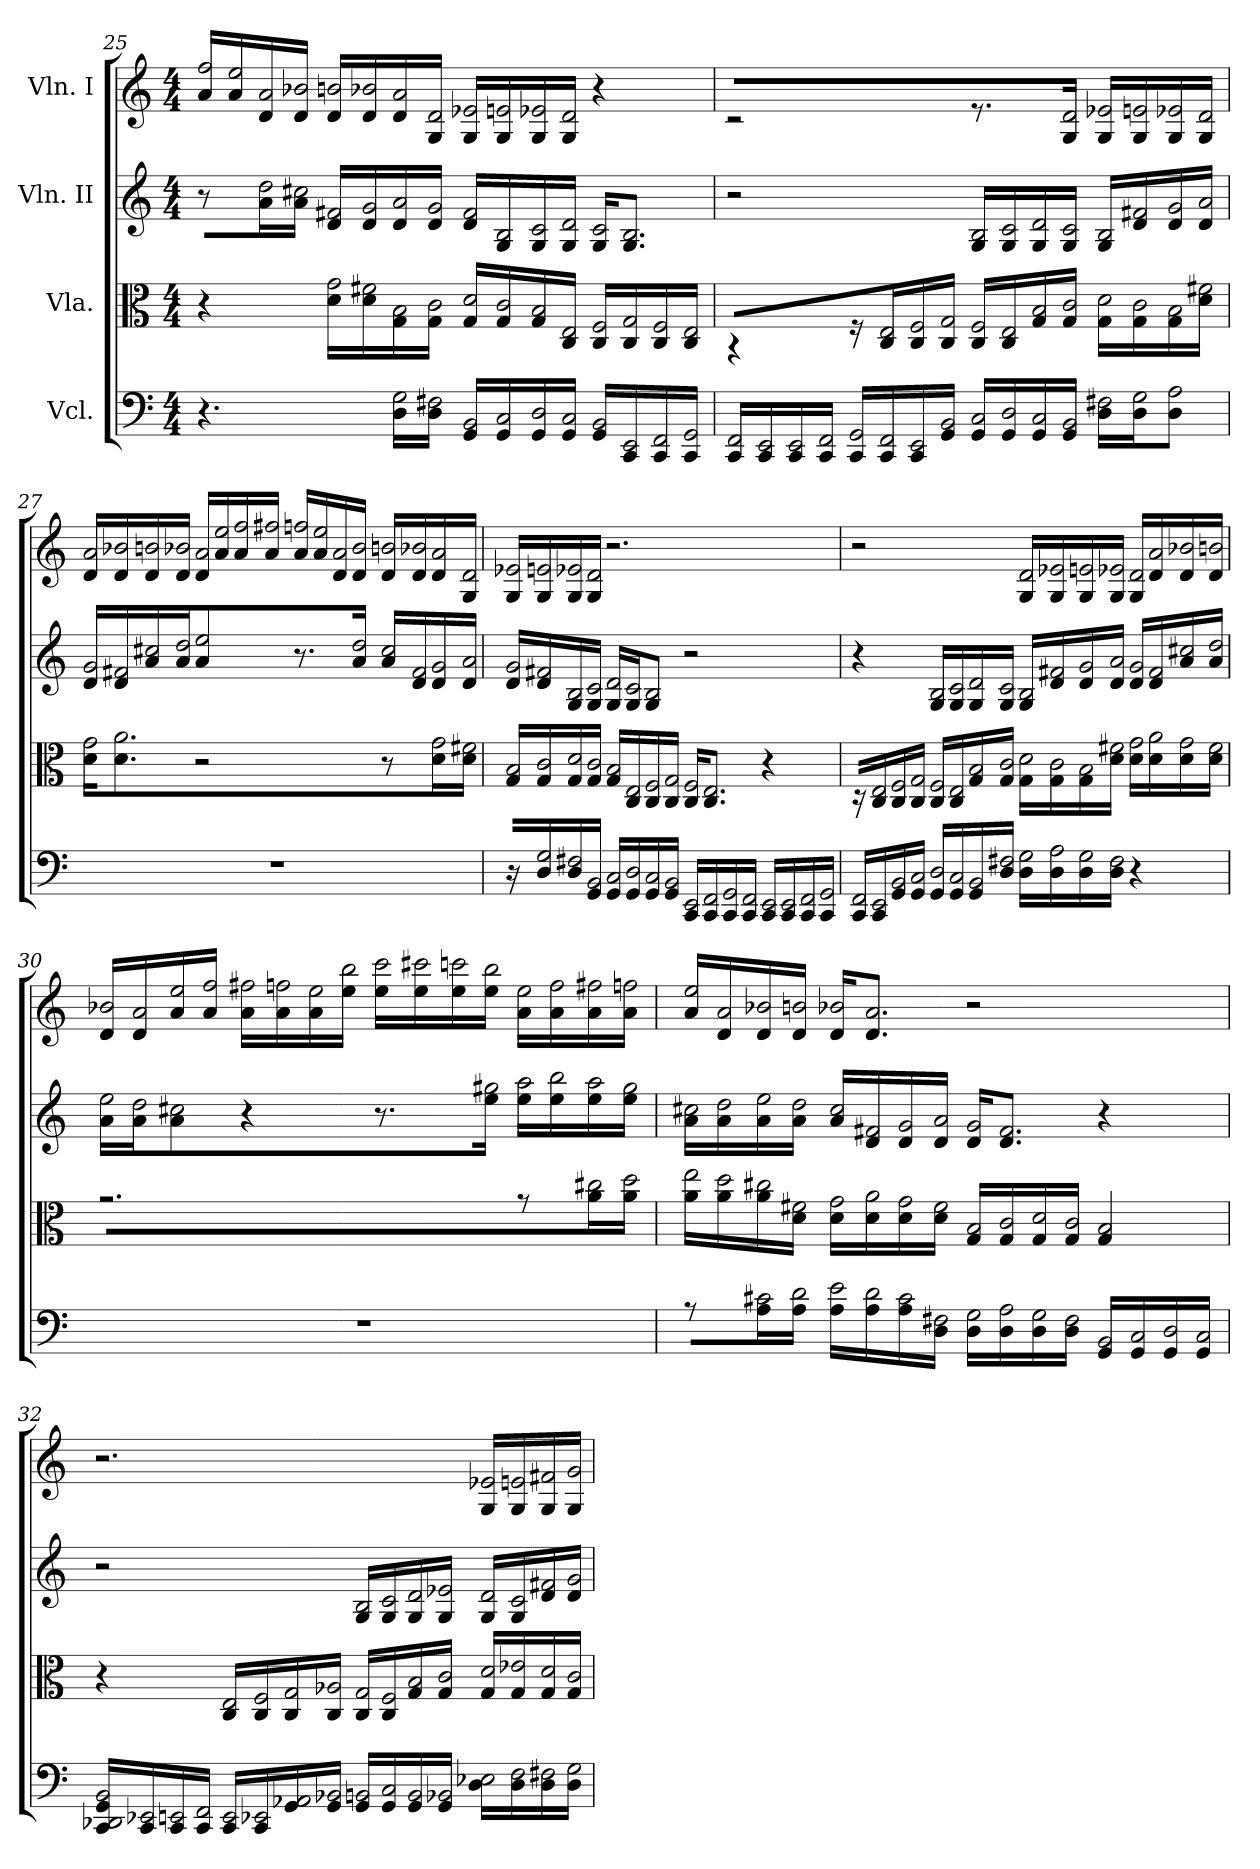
**kern	**kern	**kern	**kern
*part4	*part3	*part2	*part1
*staff4	*staff3	*staff2	*staff1
*I"Vcl.	*I"Vla.	*I"Vln. II	*I"Vln. I
*clefF4	*clefC3	*clefG2	*clefG2
*k[]	*k[]	*k[]	*k[]
*C:	*C:	*C:	*C:
*M4/4	*M4/4	*M4/4	*M4/4
=25	=25	=25	=25
!	!	!	!LO:N:n=2:head=open
4.r	4r	8r	16a 16ffLL
!	!	!	!LO:N:n=2:head=open
.	.	.	16a 16ee
!	!	!LO:N:n=2:head=open	!LO:N:n=2:head=open
.	.	16a 16dd	16d 16a
!	!	!LO:N:n=2:head=open	!LO:N:n=2:head=open
.	.	16a 16cc#XJJ	16d 16b-XJJ
!	!LO:N:n=2:head=open	!LO:N:n=2:head=open	!LO:N:n=2:head=open
.	16d 16gLL	16d 16f#XLL	16d 16bnLL
!	!LO:N:n=2:head=open	!LO:N:n=2:head=open	!LO:N:n=2:head=open
.	16d 16f#X	16d 16g	16d 16b-X
!LO:N:n=2:head=open	!LO:N:n=2:head=open	!LO:N:n=2:head=open	!LO:N:n=2:head=open
16D 16GLL	16G 16B	16d 16a	16d 16a
!LO:N:n=2:head=open	!LO:N:n=2:head=open	!LO:N:n=2:head=open	!LO:N:n=2:head=open
16D 16F#XJJ	16G 16cJJ	16d 16gJJ	16G 16dJJ
!LO:N:n=2:head=open	!LO:N:n=2:head=open	!LO:N:n=2:head=open	!LO:N:n=2:head=open
16GG 16BBLL	16G 16dLL	16d 16f#LL	16G 16e-XLL
!LO:N:n=2:head=open	!LO:N:n=2:head=open	!LO:N:n=2:head=open	!LO:N:n=2:head=open
16GG 16C	16G 16c	16G 16B	16G 16en
!LO:N:n=2:head=open	!LO:N:n=2:head=open	!LO:N:n=2:head=open	!LO:N:n=2:head=open
16GG 16D	16G 16B	16G 16c	16G 16e-X
!LO:N:n=2:head=open	!LO:N:n=2:head=open	!LO:N:n=2:head=open	!LO:N:n=2:head=open
16GG 16CJJ	16C 16EJJ	16G 16dJJ	16G 16dJJ
!LO:N:n=2:head=open	!LO:N:n=2:head=open	!LO:N:n=2:head=open	!
16GG 16BBLL	16C 16FLL	16G 16cKL	4r
!LO:N:n=2:head=open	!LO:N:n=2:head=open	!LO:N:n=2:head=open	!
16CC 16EE	16C 16G	8.G 8.BJ	.
!LO:N:n=2:head=open	!LO:N:n=2:head=open	!	!
16CC 16FF	16C 16F	.	.
!LO:N:n=2:head=open	!LO:N:n=2:head=open	!	!
16CC 16GGJJ	16C 16EJJ	.	.
=26	=26	=26	=26
!LO:N:n=2:head=open	!	!	!
16CC 16FFLL	4r	2r	2r
!LO:N:n=2:head=open	!	!	!
16CC 16EE	.	.	.
!LO:N:n=2:head=open	!	!	!
16CC 16EE	.	.	.
!LO:N:n=2:head=open	!	!	!
16CC 16FFJJ	.	.	.
!LO:N:n=2:head=open	!	!	!
16CC 16GGLL	16r	.	.
!LO:N:n=2:head=open	!LO:N:n=2:head=open	!	!
16CC 16FF	16C 16E	.	.
!LO:N:n=2:head=open	!LO:N:n=2:head=open	!	!
16CC 16EE	16C 16F	.	.
!LO:N:n=2:head=open	!LO:N:n=2:head=open	!	!
16GG 16BBJJ	16C 16GJJ	.	.
!LO:N:n=2:head=open	!LO:N:n=2:head=open	!LO:N:n=2:head=open	!
16GG 16CLL	16C 16FLL	16G 16BLL	8.r
!LO:N:n=2:head=open	!LO:N:n=2:head=open	!LO:N:n=2:head=open	!
16GG 16D	16C 16E	16G 16c	.
!LO:N:n=2:head=open	!LO:N:n=2:head=open	!LO:N:n=2:head=open	!
16GG 16C	16G 16B	16G 16d	.
!LO:N:n=2:head=open	!LO:N:n=2:head=open	!LO:N:n=2:head=open	!LO:N:n=2:head=open
16GG 16BBJJ	16G 16cJJ	16G 16cJJ	16G 16dJJ
!LO:N:n=2:head=open	!LO:N:n=2:head=open	!LO:N:n=2:head=open	!LO:N:n=2:head=open
16D 16F#XLL	16G 16dLL	16G 16BLL	16G 16e-XLL
!LO:N:n=2:head=open	!LO:N:n=2:head=open	!LO:N:n=2:head=open	!LO:N:n=2:head=open
16D 16GJ	16G 16c	16d 16f#X	16G 16en
!LO:N:n=2:head=open	!LO:N:n=2:head=open	!LO:N:n=2:head=open	!LO:N:n=2:head=open
8D 8AJ	16G 16B	16d 16g	16G 16e-X
!	!LO:N:n=2:head=open	!LO:N:n=2:head=open	!LO:N:n=2:head=open
.	16d 16f#XJJ	16d 16aJJ	16G 16dJJ
=27	=27	=27	=27
!	!LO:N:n=2:head=open	!LO:N:n=2:head=open	!LO:N:n=2:head=open
1r	16d 16gKL	16d 16gLL	16d 16aLL
!	!LO:N:n=2:head=open	!LO:N:n=2:head=open	!LO:N:n=2:head=open
.	8.d 8.aJ	16d 16f#X	16d 16b-X
!	!	!LO:N:n=2:head=open	!LO:N:n=2:head=open
.	.	16a 16cc#X	16d 16bn
!	!	!LO:N:n=2:head=open	!LO:N:n=2:head=open
.	.	16a 16ddJJ	16d 16b-XJJ
!	!	!LO:N:n=2:head=open	!LO:N:n=2:head=open
.	2r	4a 4ee	16d 16aLL
!	!	!	!LO:N:n=2:head=open
.	.	.	16a 16ee
!	!	!	!LO:N:n=2:head=open
.	.	.	16a 16ff
!	!	!	!LO:N:n=2:head=open
.	.	.	16a 16ff#XJJ
!	!	!	!LO:N:n=2:head=open
.	.	8.r	16a 16ffnLL
!	!	!	!LO:N:n=2:head=open
.	.	.	16a 16ee
!	!	!	!LO:N:n=2:head=open
.	.	.	16d 16a
!	!	!LO:N:n=2:head=open	!LO:N:n=2:head=open
.	.	16a 16ddJJ	16d 16b-JJ
!	!	!LO:N:n=2:head=open	!LO:N:n=2:head=open
.	8r	16a 16cc#LL	16d 16bnLL
!	!	!LO:N:n=2:head=open	!LO:N:n=2:head=open
.	.	16d 16f#	16d 16b-X
!	!LO:N:n=2:head=open	!LO:N:n=2:head=open	!LO:N:n=2:head=open
.	16d 16g	16d 16g	16d 16a
!	!LO:N:n=2:head=open	!LO:N:n=2:head=open	!LO:N:n=2:head=open
.	16d 16f#XJJ	16d 16aJJ	16G 16dJJ
=28	=28	=28	=28
!	!LO:N:n=2:head=open	!LO:N:n=2:head=open	!LO:N:n=2:head=open
16r	16G 16BLL	16d 16gLL	16G 16e-XLL
!LO:N:n=2:head=open	!LO:N:n=2:head=open	!LO:N:n=2:head=open	!LO:N:n=2:head=open
16D 16G	16G 16c	16d 16f#X	16G 16en
!LO:N:n=2:head=open	!LO:N:n=2:head=open	!LO:N:n=2:head=open	!LO:N:n=2:head=open
16D 16F#X	16G 16d	16G 16B	16G 16e-X
!LO:N:n=2:head=open	!LO:N:n=2:head=open	!LO:N:n=2:head=open	!LO:N:n=2:head=open
16GG 16BBJJ	16G 16cJJ	16G 16cJJ	16G 16dJJ
!LO:N:n=2:head=open	!LO:N:n=2:head=open	!LO:N:n=2:head=open	!
16GG 16CLL	16G 16BLL	16G 16dLL	2.r
!LO:N:n=2:head=open	!LO:N:n=2:head=open	!LO:N:n=2:head=open	!
16GG 16D	16C 16E	16G 16cJ	.
!LO:N:n=2:head=open	!LO:N:n=2:head=open	!LO:N:n=2:head=open	!
16GG 16C	16C 16F	8G 8BJ	.
!LO:N:n=2:head=open	!LO:N:n=2:head=open	!	!
16GG 16BBJJ	16C 16GJJ	.	.
!LO:N:n=2:head=open	!LO:N:n=2:head=open	!	!
16CC 16EELL	16C 16FKL	2r	.
!LO:N:n=2:head=open	!LO:N:n=2:head=open	!	!
16CC 16FF	8.C 8.EJ	.	.
!LO:N:n=2:head=open	!	!	!
16CC 16GG	.	.	.
!LO:N:n=2:head=open	!	!	!
16CC 16FFJJ	.	.	.
!LO:N:n=2:head=open	!	!	!
16CC 16EELL	4r	.	.
!LO:N:n=2:head=open	!	!	!
16CC 16EE	.	.	.
!LO:N:n=2:head=open	!	!	!
16CC 16FF	.	.	.
!LO:N:n=2:head=open	!	!	!
16CC 16GGJJ	.	.	.
=29	=29	=29	=29
!LO:N:n=2:head=open	!	!	!
16CC 16FFLL	16r	4r	2r
!LO:N:n=2:head=open	!LO:N:n=2:head=open	!	!
16CC 16EE	16C 16E	.	.
!LO:N:n=2:head=open	!LO:N:n=2:head=open	!	!
16GG 16BB	16C 16F	.	.
!LO:N:n=2:head=open	!LO:N:n=2:head=open	!	!
16GG 16CJJ	16C 16GJJ	.	.
!LO:N:n=2:head=open	!LO:N:n=2:head=open	!LO:N:n=2:head=open	!
16GG 16DLL	16C 16FLL	16G 16BLL	.
!LO:N:n=2:head=open	!LO:N:n=2:head=open	!LO:N:n=2:head=open	!
16GG 16C	16C 16E	16G 16c	.
!LO:N:n=2:head=open	!LO:N:n=2:head=open	!LO:N:n=2:head=open	!
16GG 16BB	16G 16B	16G 16d	.
!LO:N:n=2:head=open	!LO:N:n=2:head=open	!LO:N:n=2:head=open	!
16D 16F#XJJ	16G 16cJJ	16G 16cJJ	.
!LO:N:n=2:head=open	!LO:N:n=2:head=open	!LO:N:n=2:head=open	!LO:N:n=2:head=open
16D 16GLL	16G 16dLL	16G 16BLL	16G 16dLL
!LO:N:n=2:head=open	!LO:N:n=2:head=open	!LO:N:n=2:head=open	!LO:N:n=2:head=open
16D 16A	16G 16c	16d 16f#X	16G 16e-X
!LO:N:n=2:head=open	!LO:N:n=2:head=open	!LO:N:n=2:head=open	!LO:N:n=2:head=open
16D 16G	16G 16B	16d 16g	16G 16en
!LO:N:n=2:head=open	!LO:N:n=2:head=open	!LO:N:n=2:head=open	!LO:N:n=2:head=open
16D 16F#JJ	16d 16f#XJJ	16d 16aJJ	16G 16e-XJJ
!	!LO:N:n=2:head=open	!LO:N:n=2:head=open	!LO:N:n=2:head=open
4r	16d 16gLL	16d 16gLL	16G 16dLL
!	!LO:N:n=2:head=open	!LO:N:n=2:head=open	!LO:N:n=2:head=open
.	16d 16a	16d 16f#	16d 16a
!	!LO:N:n=2:head=open	!LO:N:n=2:head=open	!LO:N:n=2:head=open
.	16d 16g	16a 16cc#X	16d 16b-X
!	!LO:N:n=2:head=open	!LO:N:n=2:head=open	!LO:N:n=2:head=open
.	16d 16f#JJ	16a 16ddJJ	16d 16bnJJ
=30	=30	=30	=30
!	!	!LO:N:n=2:head=open	!LO:N:n=2:head=open
1r	2.r	16a 16eeLL	16d 16b-XLL
!	!	!LO:N:n=2:head=open	!LO:N:n=2:head=open
.	.	16a 16ddJ	16d 16a
!	!	!LO:N:n=2:head=open	!LO:N:n=2:head=open
.	.	8a 8cc#XJ	16a 16ee
!	!	!	!LO:N:n=2:head=open
.	.	.	16a 16ffJJ
!	!	!	!LO:N:n=2:head=open
.	.	4r	16a 16ff#XLL
!	!	!	!LO:N:n=2:head=open
.	.	.	16a 16ffn
!	!	!	!LO:N:n=2:head=open
.	.	.	16a 16ee
!	!	!	!LO:N:n=2:head=open
.	.	.	16ee 16bbJJ
!	!	!	!LO:N:n=2:head=open
.	.	8.r	16ee 16cccLL
!	!	!	!LO:N:n=2:head=open
.	.	.	16ee 16ccc#X
!	!	!	!LO:N:n=2:head=open
.	.	.	16ee 16cccn
!	!	!LO:N:n=2:head=open	!LO:N:n=2:head=open
.	.	16ee 16gg#XJJ	16ee 16bbJJ
!	!	!LO:N:n=2:head=open	!LO:N:n=2:head=open
.	8r	16ee 16aaLL	16a 16eeLL
!	!	!LO:N:n=2:head=open	!LO:N:n=2:head=open
.	.	16ee 16bb	16a 16ff
!	!LO:N:n=2:head=open	!LO:N:n=2:head=open	!LO:N:n=2:head=open
.	16a 16cc#X	16ee 16aa	16a 16ff#X
!	!LO:N:n=2:head=open	!LO:N:n=2:head=open	!LO:N:n=2:head=open
.	16a 16ddJJ	16ee 16gg#JJ	16a 16ffnJJ
=31	=31	=31	=31
!	!LO:N:n=2:head=open	!LO:N:n=2:head=open	!LO:N:n=2:head=open
8r	16a 16eeLL	16a 16cc#XLL	16a 16eeLL
!	!LO:N:n=2:head=open	!LO:N:n=2:head=open	!LO:N:n=2:head=open
.	16a 16dd	16a 16dd	16d 16a
!LO:N:n=2:head=open	!LO:N:n=2:head=open	!LO:N:n=2:head=open	!LO:N:n=2:head=open
16A 16c#X	16a 16cc#X	16a 16ee	16d 16b-X
!LO:N:n=2:head=open	!LO:N:n=2:head=open	!LO:N:n=2:head=open	!LO:N:n=2:head=open
16A 16dJJ	16d 16f#XJJ	16a 16ddJJ	16d 16bnJJ
!LO:N:n=2:head=open	!LO:N:n=2:head=open	!LO:N:n=2:head=open	!LO:N:n=2:head=open
16A 16eLL	16d 16gLL	16a 16cc#LL	16d 16b-XKL
!LO:N:n=2:head=open	!LO:N:n=2:head=open	!LO:N:n=2:head=open	!LO:N:n=2:head=open
16A 16d	16d 16a	16d 16f#X	8.d 8.aJ
!LO:N:n=2:head=open	!LO:N:n=2:head=open	!LO:N:n=2:head=open	!
16A 16c#	16d 16g	16d 16g	.
!LO:N:n=2:head=open	!LO:N:n=2:head=open	!LO:N:n=2:head=open	!
16D 16F#XJJ	16d 16f#JJ	16d 16aJJ	.
!LO:N:n=2:head=open	!LO:N:n=2:head=open	!LO:N:n=2:head=open	!
16D 16GLL	16G 16BLL	16d 16gKL	2r
!LO:N:n=2:head=open	!LO:N:n=2:head=open	!LO:N:n=2:head=open	!
16D 16A	16G 16c	8.d 8.f#J	.
!LO:N:n=2:head=open	!LO:N:n=2:head=open	!	!
16D 16G	16G 16d	.	.
!LO:N:n=2:head=open	!LO:N:n=2:head=open	!	!
16D 16F#JJ	16G 16cJJ	.	.
!LO:N:n=2:head=open	!LO:N:n=2:head=open	!	!
16GG 16BBLL	4G 4B	4r	.
!LO:N:n=2:head=open	!	!	!
16GG 16C	.	.	.
!LO:N:n=2:head=open	!	!	!
16GG 16D	.	.	.
!LO:N:n=2:head=open	!	!	!
16GG 16CJJ	.	.	.
=32	=32	=32	=32
!LO:N:n=2:head=open	!	!	!
!LO:N:n=4:head=open	!	!	!
16CC 16DD-X 16GG 16BBLL	4r	2r	2.r
!LO:N:n=2:head=open	!	!	!
16CC 16EE-X	.	.	.
!LO:N:n=2:head=open	!	!	!
16CC 16EEn	.	.	.
!LO:N:n=2:head=open	!	!	!
16CC 16FFJJ	.	.	.
!LO:N:n=2:head=open	!LO:N:n=2:head=open	!	!
16CC 16EELL	16C 16ELL	.	.
!LO:N:n=2:head=open	!LO:N:n=2:head=open	!	!
16CC 16EE-X	16C 16F	.	.
!LO:N:n=2:head=open	!LO:N:n=2:head=open	!	!
16GG 16AA-X	16C 16G	.	.
!LO:N:n=2:head=open	!LO:N:n=2:head=open	!	!
16GG 16BB-XJJ	16C 16A-XJJ	.	.
!LO:N:n=2:head=open	!LO:N:n=2:head=open	!LO:N:n=2:head=open	!
16GG 16BBnLL	16C 16GLL	16G 16BLL	.
!LO:N:n=2:head=open	!LO:N:n=2:head=open	!LO:N:n=2:head=open	!
16GG 16C	16C 16F	16G 16c	.
!LO:N:n=2:head=open	!LO:N:n=2:head=open	!LO:N:n=2:head=open	!
16GG 16BB	16G 16B	16G 16d	.
!LO:N:n=2:head=open	!LO:N:n=2:head=open	!LO:N:n=2:head=open	!
16GG 16BB-XJJ	16G 16cJJ	16G 16e-XJJ	.
!LO:N:n=2:head=open	!LO:N:n=2:head=open	!LO:N:n=2:head=open	!LO:N:n=2:head=open
16D 16E-XLL	16G 16dLL	16G 16dLL	16G 16e-XLL
!LO:N:n=2:head=open	!LO:N:n=2:head=open	!LO:N:n=2:head=open	!LO:N:n=2:head=open
16D 16F	16G 16e-X	16G 16c	16G 16en
!LO:N:n=2:head=open	!LO:N:n=2:head=open	!LO:N:n=2:head=open	!LO:N:n=2:head=open
16D 16F#X	16G 16d	16d 16f#X	16G 16f#X
!LO:N:n=2:head=open	!LO:N:n=2:head=open	!LO:N:n=2:head=open	!LO:N:n=2:head=open
16D 16GJJ	16G 16cJJ	16d 16gJJ	16G 16gJJ
=	=	=	=
*-	*-	*-	*-
